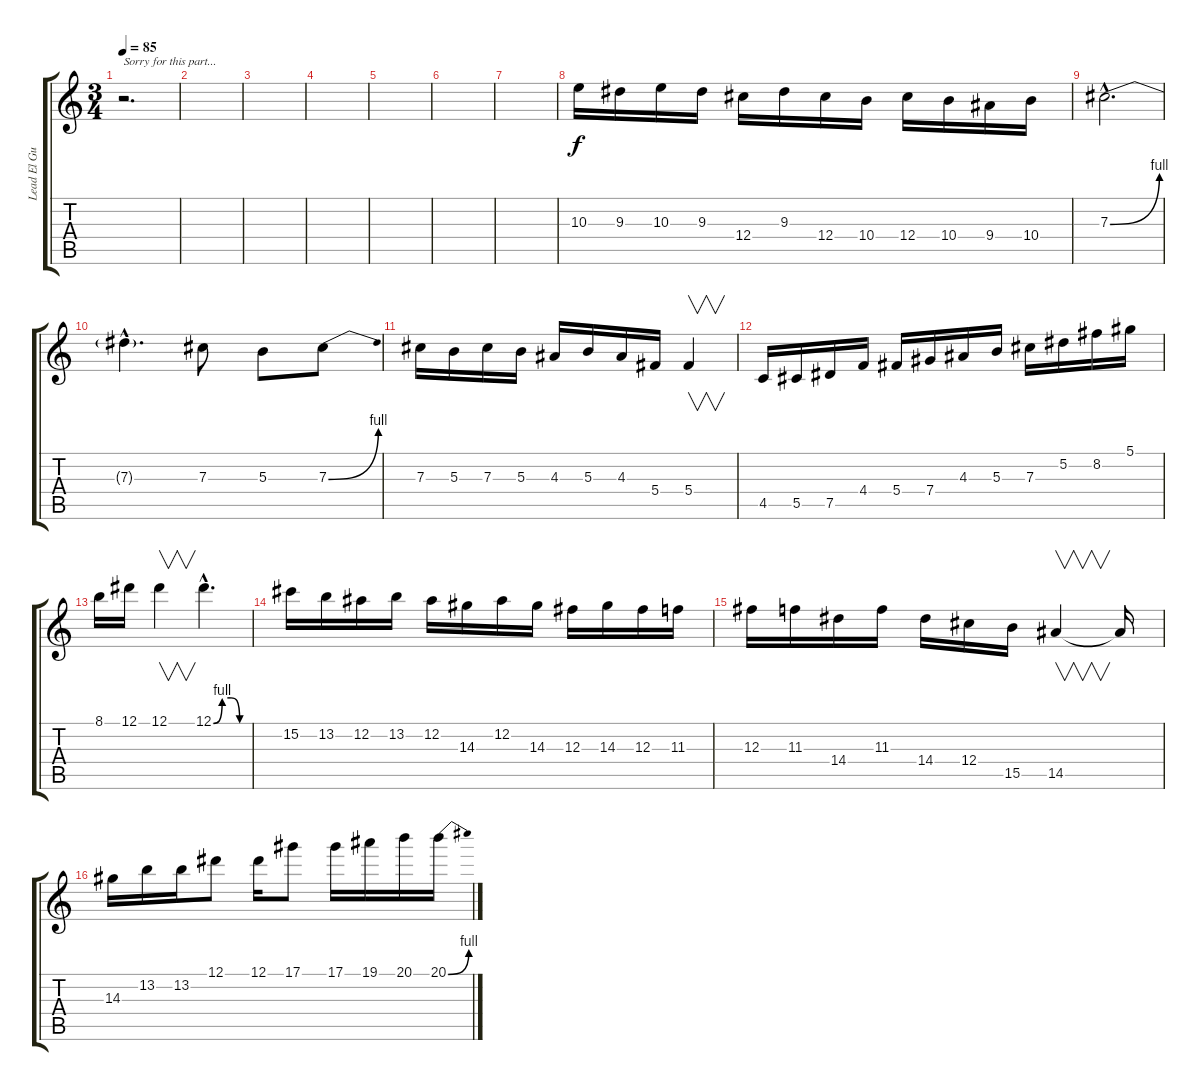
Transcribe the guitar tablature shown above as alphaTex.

\track ("Lead El Guitar" "Lead El Gu") {instrument distortionguitar}
\staff {score tabs}
\tuning (Eb4 Bb3 Gb3 Db3 Ab2 Eb2) {hide}
\ts (3 4)
\tempo 85
\clef g2
\ks c
r.2{d txt "Sorry for this part..." dy f} |
|
|
|
|
|
|
10.3.16 9.3.16 10.3.16 9.3.16 12.4.16 9.3.16 12.4.16 10.4.16 12.4.16 10.4.16 9.4.16 10.4.16 |
7.3{be (bend 0 0 60 4) hac}.2{d} |
7.3{hac t}.4{d} 7.3.8 5.3.8 7.3{be (bend 0 0 60 4)}.8 |
7.3.16 5.3.16 7.3.16 5.3.16 4.3.16 5.3.16 4.3.16 5.4.16 5.4.4{v} |
4.5.16 5.5.16 7.5.16 4.4.16 5.4.16 7.4.16 4.3.16 5.3.16 7.3.16 5.2.16 8.2.16 5.1.16 |
8.1.16 12.1.16 12.1.4{v} 12.1{be (custom 0 0 15 4 30 4 45 0 60 0) hac}.4{d} |
15.2.16 13.2.16 12.2.16 13.2.16 12.2.16 14.3.16 12.2.16 14.3.16 12.3.16 14.3.16 12.3.16 11.3.16 |
12.3.16 11.3.16 14.4.16 11.3.16 14.4.16 12.4.16 15.5.16 14.5.4{v} 14.5{t}.16 |
14.3.16 13.2.16 13.2.16 12.1.8 12.1.16 17.1.8 17.1.16 19.1.16 20.1.16 20.1{be (bend 0 0 60 4)}.16
